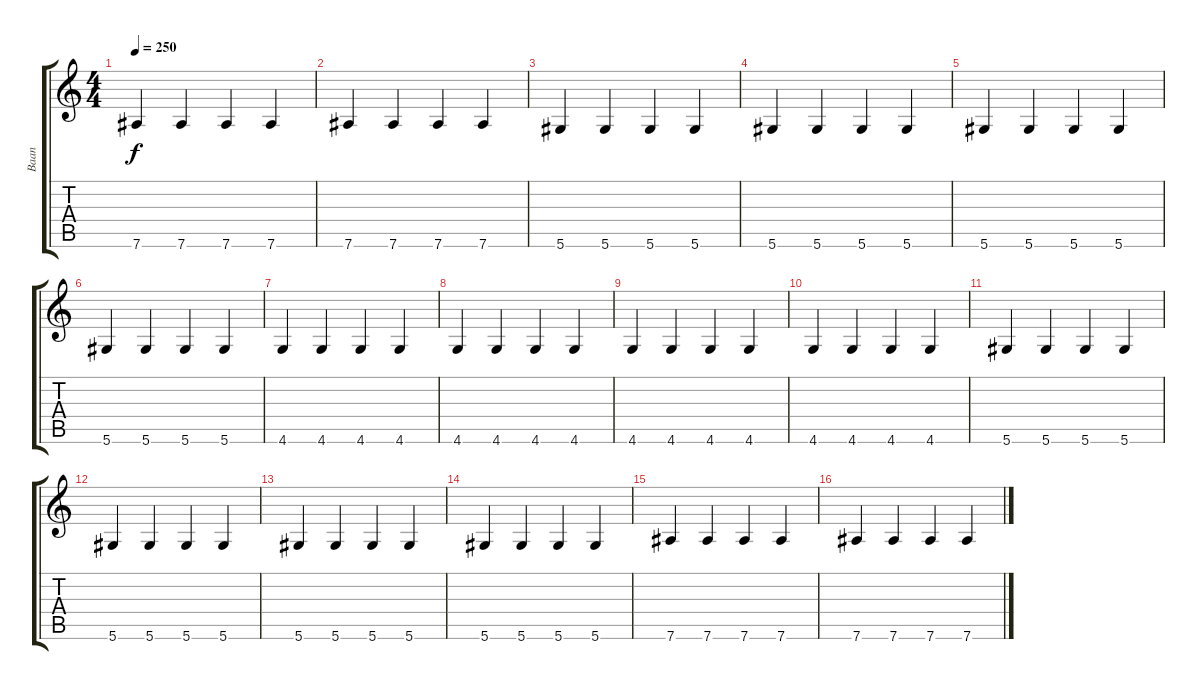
\track ("Baan" "Baan") {instrument electricbassfinger}
\staff {score tabs}
\tuning (Eb4 Bb3 Gb3 Db3 Ab2 Eb2) {hide}
\ts (4 4)
\tempo 250
\clef g2
\ks c
7.6.4{dy f} 7.6.4 7.6.4 7.6.4 |
7.6.4 7.6.4 7.6.4 7.6.4 |
5.6.4 5.6.4 5.6.4 5.6.4 |
5.6.4 5.6.4 5.6.4 5.6.4 |
5.6.4 5.6.4 5.6.4 5.6.4 |
5.6.4 5.6.4 5.6.4 5.6.4 |
4.6.4 4.6.4 4.6.4 4.6.4 |
4.6.4 4.6.4 4.6.4 4.6.4 |
4.6.4 4.6.4 4.6.4 4.6.4 |
4.6.4 4.6.4 4.6.4 4.6.4 |
5.6.4 5.6.4 5.6.4 5.6.4 |
5.6.4 5.6.4 5.6.4 5.6.4 |
5.6.4 5.6.4 5.6.4 5.6.4 |
5.6.4 5.6.4 5.6.4 5.6.4 |
7.6.4 7.6.4 7.6.4 7.6.4 |
7.6.4 7.6.4 7.6.4 7.6.4
